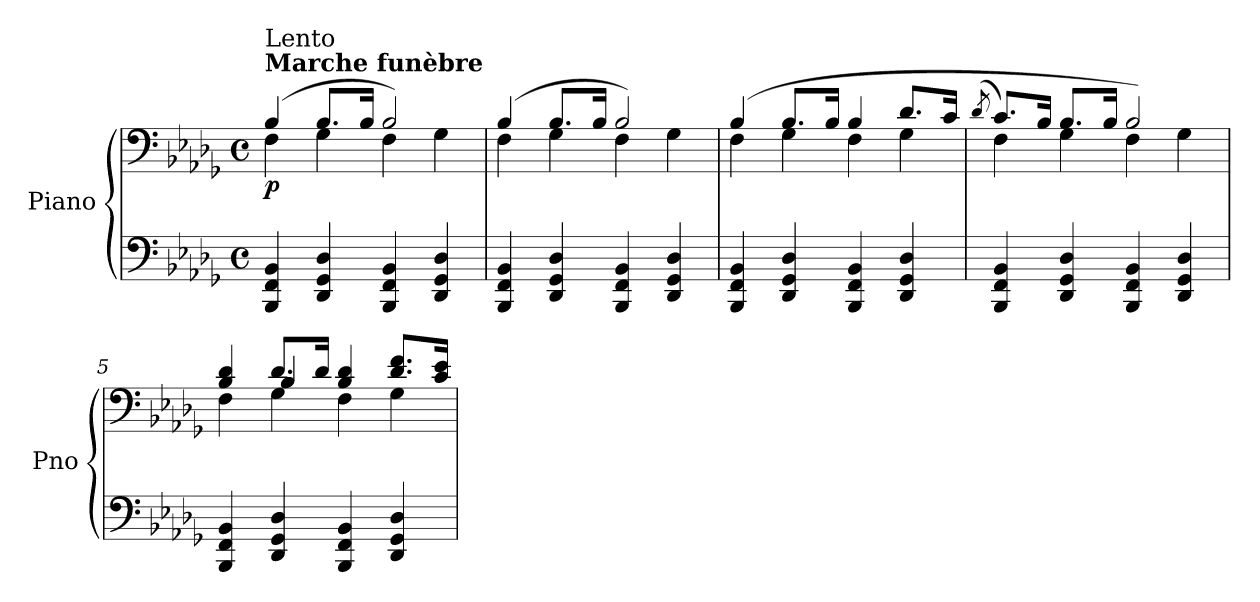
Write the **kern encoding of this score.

**kern	**kern	**dynam
*part1	*part1	*part1
*staff2	*staff1	*staff1/2
*I"Piano	*	*
*I'Pno	*	*
*clefF4	*clefF4	*
*k[b-e-a-d-g-]	*k[b-e-a-d-g-]	*
*M4/4	*M4/4	*
*met(c)	*met(c)	*
=1	=1	=1
*	*^	*
!	!LO:TX:a:B:t=Marche funèbre	!	!
!	!LO:TX:a:t=Lento	!	!
!	!	!	!LO:DY:b
4BBB-/ 4FF/ 4BB-/	(4B-/	4F\	p
4DD-/ 4GG-/ 4D-/	8.B-/L	4G-\	.
.	16B-/Jk	.	.
4BBB-/ 4FF/ 4BB-/	2B-/)	4F\	.
4DD-/ 4GG-/ 4D-/	.	4G-\	.
=2	=2	=2	=2
4BBB-/ 4FF/ 4BB-/	(4B-/	4F\	.
4DD-/ 4GG-/ 4D-/	8.B-/L	4G-\	.
.	16B-/Jk	.	.
4BBB-/ 4FF/ 4BB-/	2B-/)	4F\	.
4DD-/ 4GG-/ 4D-/	.	4G-\	.
=3	=3	=3	=3
4BBB-/ 4FF/ 4BB-/	(4B-/	4F\	.
4DD-/ 4GG-/ 4D-/	8.B-/L	4G-\	.
.	16B-/Jk	.	.
4BBB-/ 4FF/ 4BB-/	4B-/	4F\	.
4DD-/ 4GG-/ 4D-/	8.d-/L	4G-\	.
.	16c/Jk	.	.
=4	=4	=4	=4
.	(8qd-/	.	.
4BBB-/ 4FF/ 4BB-/	8.c/L)	4F\	.
.	16B-/Jk	.	.
4DD-/ 4GG-/ 4D-/	8.B-/L	4G-\	.
.	16B-/Jk	.	.
4BBB-/ 4FF/ 4BB-/	2B-/)	4F\	.
4DD-/ 4GG-/ 4D-/	.	4G-\	.
!!LO:LB:g=z
=5	=5	=5	=5
*	*	*^	*
4BBB-/ 4FF/ 4BB-/	4B-/ 4d-/	4F\	4ryy	.
4DD-/ 4GG-/ 4D-/	8.d-/L	4G-\	4B-/	.
.	16d-/Jk	.	.	.
4BBB-/ 4FF/ 4BB-/	4B-/ 4d-/	4F\	2ryy	.
4DD-/ 4GG-/ 4D-/	8.d-/ 8.f/L	4G-\	.	.
.	16c/ 16e-/Jk	.	.	.
*	*v	*v	*v	*
=	=	=
*-	*-	*-
